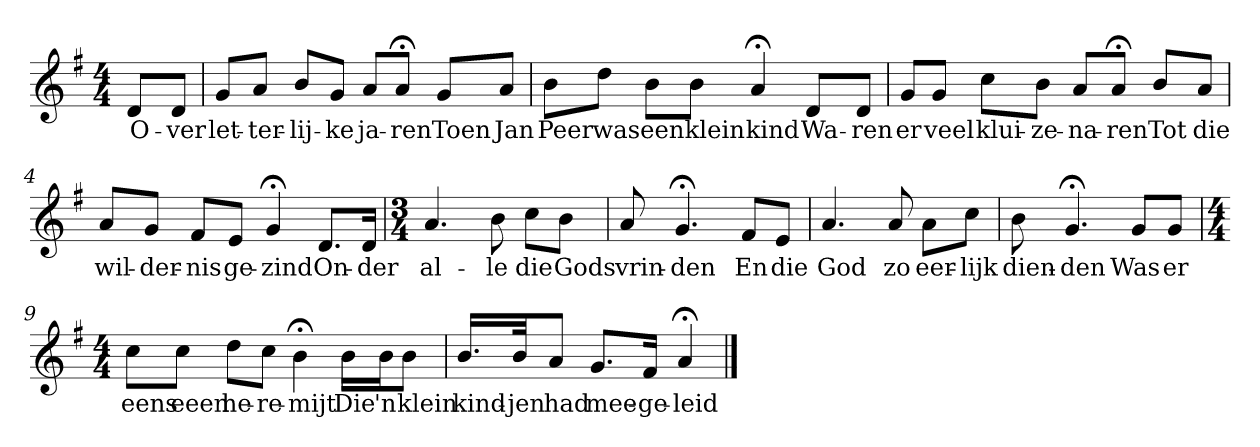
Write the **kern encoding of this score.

**kern	**text
*part1	*part1
*staff1	*staff1
*k[f#]	*
*G:	*
*M4/4	*
*MM120	*
=	=
8dL	O-
8dJ	-ver
=1	=1
8gL	let-
8aJ	-ter-
8bL	-lij-
8gJ	-ke
8aL	ja-
8a;<J	-ren
8gL	Toen
8aJ	Jan
=2	=2
8bL	Peer
8ddJ	was
8bL	een
8bJ	klein
4a;<	kind
8dL	Wa-
8dJ	-ren
=3	=3
8gL	er
8gJ	veel
8ccL	klui-
8bJ	-ze-
8aL	-na-
8a;<J	-ren
8bL	Tot
8aJ	die
=4	=4
8aL	wil-
8gJ	-der-
8f#L	-nis
8eJ	ge-
4g;<	-zind
8.dL	On-
16dJk	-der
=5	=5
*M3/4	*
4.a	al-
8b	-le
8ccL	die
8bJ	Gods
=6	=6
8a	vrin-
4.g;<	-den
8f#L	En
8eJ	die
=7	=7
4.a	God
8a	zo
8aL	eer-
8ccJ	-lijk
=8	=8
8b	dien-
4.g;<	-den
8gL	Was
8gJ	er
=9	=9
*M4/4	*
8ccL	eens
8ccJ	eeen
8ddL	he-
8ccJ	-re-
4b;<	-mijt
16bLL	Die
16bJ	'n
8bJ	klein
=10	=10
16.bLL	kind-
32bJk	-jen
8aJ	had
8.gL	mee-
16f#Jk	-ge-
4a;<	-leid
==	==
*-	*-
